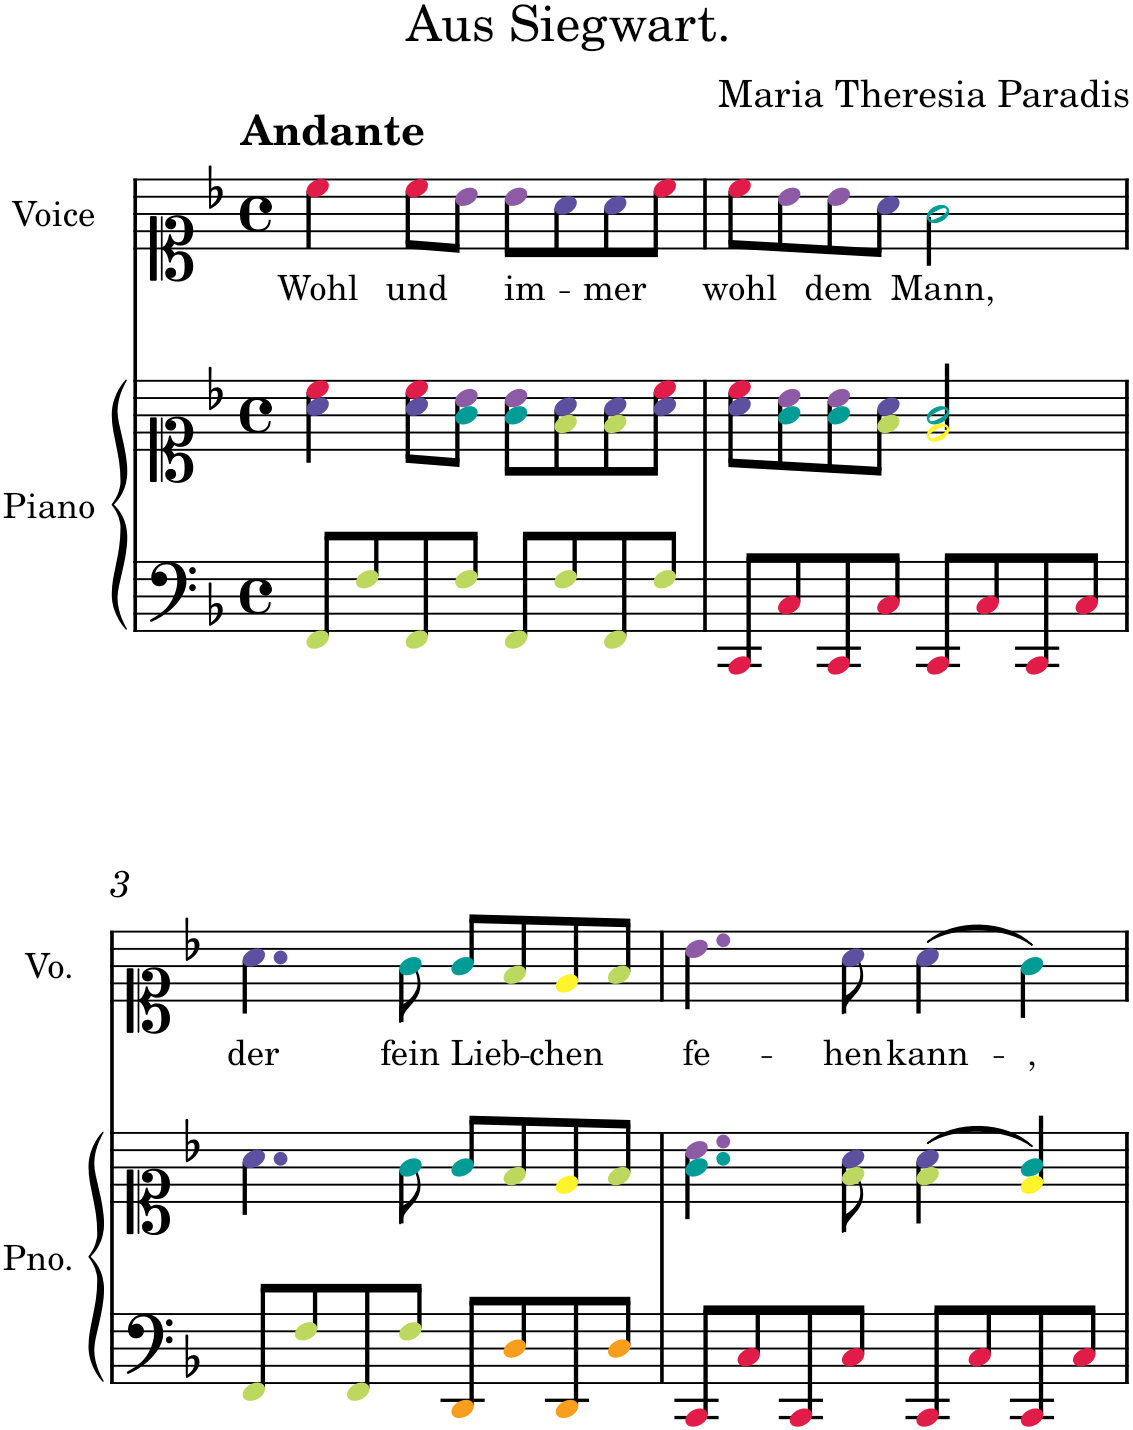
**kern	**kern	**kern	**text
*part2	*part2	*part1	*part1
*staff3	*staff2	*staff1	*staff1
*I"Piano	*	*I"Voice	*
*I'Pno.	*	*I'Vo.	*
*clefF4	*clefC1	*clefC1	*
*k[b-]	*k[b-]	*k[b-]	*
*M4/4	*M4/4	*M4/4	*
*met(c)	*met(c)	*met(c)	*
=1	=1	=1	=1
!	!	!LO:TX:a:B:t=Andante	!
!	!	!	!LO:LY:b
8FFi/L	4aj\ 4ccZ\	4ccZ\	Wohl
8Fi/	.	.	.
!	!	!	!LO:LY:b
8FFi/	8aj\ 8ccZ\L	8ccZ\L	und
8Fi/J	8gV\ 8b-N\J	8b-N\J	.
!	!	!	!LO:LY:b
8FFi/L	8gV\ 8b-N\L	8b-N\L	im-
8Fi/	8fi\ 8aj\	8aj\	.
!	!	!	!LO:LY:b
8FFi/	8fi\ 8aj\	8aj\	-mer
8Fi/J	8aj\ 8ccZ\J	8ccZ\J	.
=2	=2	=2	=2
!	!	!	!LO:LY:b
8CCZ/L	8aj\ 8ccZ\L	8ccZ\L	wohl
8CZ/	8gV\ 8b-N\	8b-N\	.
!	!	!	!LO:LY:b
8CCZ/	8gV\ 8b-N\	8b-N\	dem
8CZ/J	8fi\ 8aj\J	8aj\J	.
!	!	!	!LO:LY:b
8CCZ/L	2el/ 2gV/	2gV\	Mann,
8CZ/	.	.	.
8CCZ/	.	.	.
8CZ/J	.	.	.
!!LO:LB:g=z
=3	=3	=3	=3
!	!	!	!LO:LY:b
8FFi/L	4.aj\	4.aj\	der
8Fi/	.	.	.
8FFi/	.	.	.
!	!	!	!LO:LY:b
8Fi/J	8gV\	8gV\	fein
!	!	!	!LO:LY:b
8DD!/L	8gV/L	8gV/L	Lieb-
8D!/	8fi/	8fi/	.
!	!	!	!LO:LY:b
8DD!/	8el/	8el/	-chen
8D!/J	8fi/J	8fi/J	.
=4	=4	=4	=4
!	!	!	!LO:LY:b
8CCZ/L	4.gV\ 4.b-N\	4.b-N\	fe-
8CZ/	.	.	.
8CCZ/	.	.	.
!	!	!	!LO:LY:b
8CZ/J	8fi\ 8aj\	8aj\	-hen
!	!	!	!LO:LY:b
8CCZ/L	(4fi\ 4aj\	(4aj\	kann-
8CZ/	.	.	.
!	!	!	!LO:LY:b
8CCZ/	4el/ 4gV/)	4gV\)	-,
8CZ/J	.	.	.
=	=	=	=
*-	*-	*-	*-
